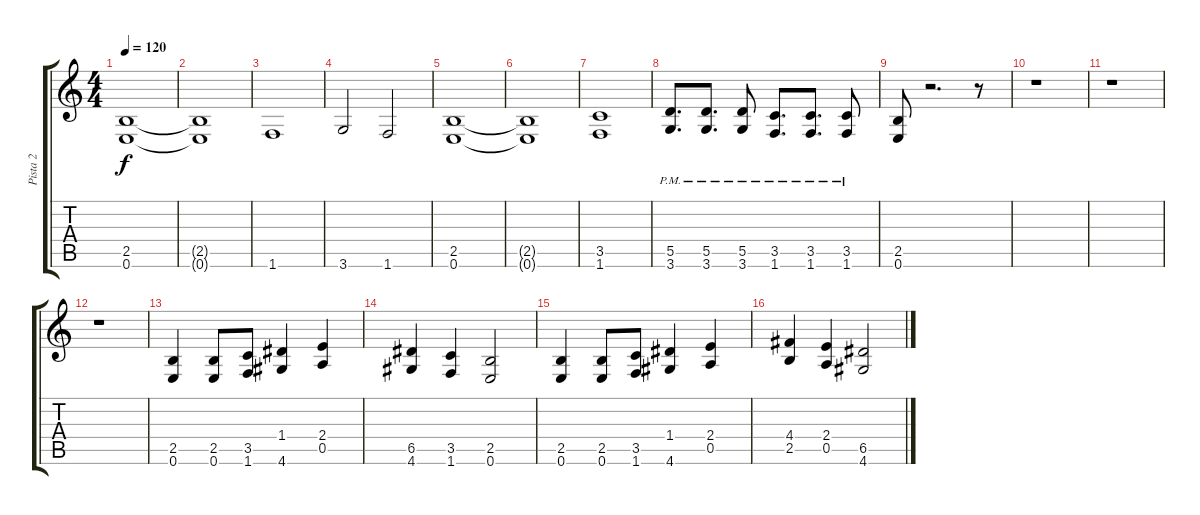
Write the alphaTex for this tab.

\track ("Pista 2" "Pista 2") {instrument distortionguitar}
\staff {score tabs}
\tuning (E4 B3 G3 D3 A2 E2) {hide}
\ts (4 4)
\tempo 120
\clef g2
\ks c
(2.5 0.6).1{dy f} |
(2.5{t} 0.6{t}).1 |
1.6.1 |
3.6.2 1.6.2 |
(2.5 0.6).1 |
(2.5{t} 0.6{t}).1 |
(3.5 1.6).1 |
(5.5{pm} 3.6{pm}).8{d} (5.5{pm} 3.6{pm}).8{d} (5.5{pm} 3.6{pm}).8 (3.5{pm} 1.6{pm}).8{d} (3.5{pm} 1.6{pm}).8{d} (3.5{pm} 1.6{pm}).8 |
(2.5 0.6).8 r.2{d} r.8 |
r.1 |
r.1 |
r.1 |
(2.5 0.6).4 (2.5 0.6).8 (3.5 1.6).8 (1.4 4.6).4 (2.4 0.5).4 |
(6.5 4.6).4 (3.5 1.6).4 (2.5 0.6).2 |
(2.5 0.6).4 (2.5 0.6).8 (3.5 1.6).8 (1.4 4.6).4 (2.4 0.5).4 |
(4.4 2.5).4 (2.4 0.5).4 (6.5 4.6).2
